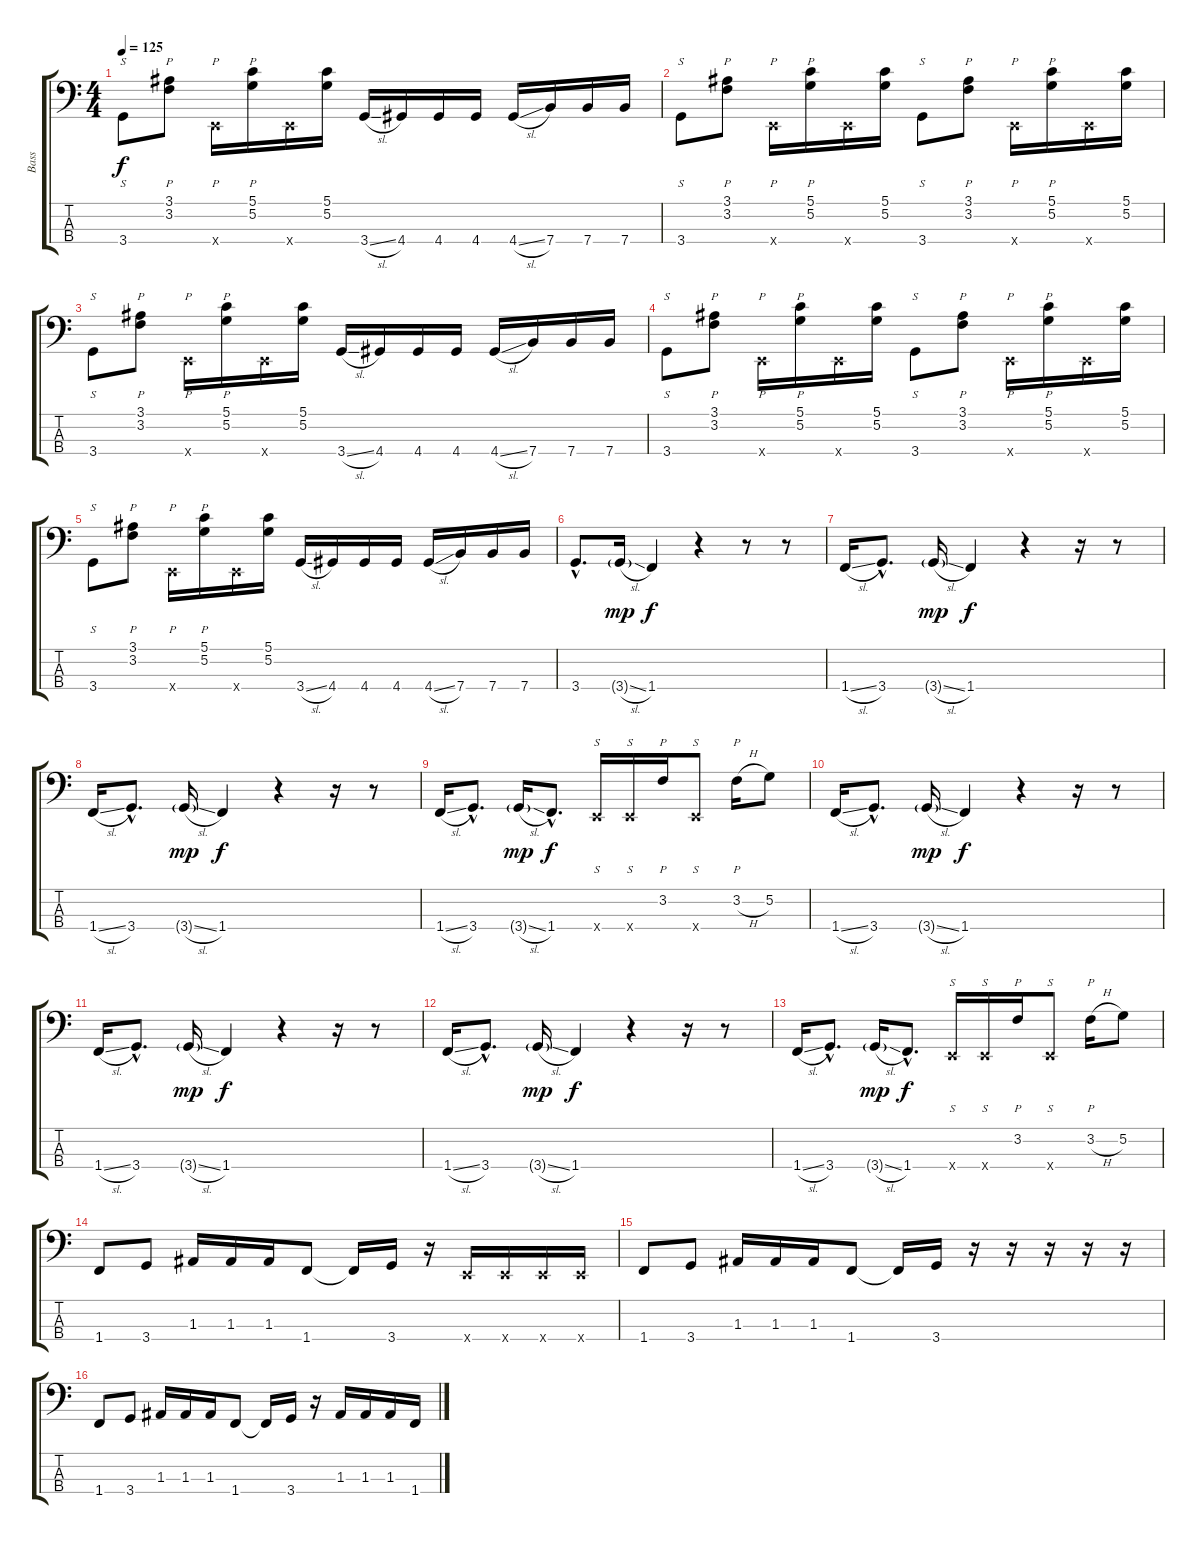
\track ("Bass" "Bass") {instrument slapbass1}
\staff {score tabs}
\tuning (G2 D2 A1 E1) {hide}
\ts (4 4)
\tempo 125
\clef f4
\ks c
3.4.8{s dy f} (3.1 3.2).8{p} 0.4{x}.16{p} (5.1 5.2).16{p} 0.4{x}.16 (5.1 5.2).16 3.4{sl}.16 4.4.16 4.4.16 4.4.16 4.4{sl}.16 7.4.16 7.4.16 7.4.16 |
3.4.8{s} (3.1 3.2).8{p} 0.4{x}.16{p} (5.1 5.2).16{p} 0.4{x}.16 (5.1 5.2).16 3.4.8{s} (3.1 3.2).8{p} 0.4{x}.16{p} (5.1 5.2).16{p} 0.4{x}.16 (5.1 5.2).16 |
3.4.8{s} (3.1 3.2).8{p} 0.4{x}.16{p} (5.1 5.2).16{p} 0.4{x}.16 (5.1 5.2).16 3.4{sl}.16 4.4.16 4.4.16 4.4.16 4.4{sl}.16 7.4.16 7.4.16 7.4.16 |
3.4.8{s} (3.1 3.2).8{p} 0.4{x}.16{p} (5.1 5.2).16{p} 0.4{x}.16 (5.1 5.2).16 3.4.8{s} (3.1 3.2).8{p} 0.4{x}.16{p} (5.1 5.2).16{p} 0.4{x}.16 (5.1 5.2).16 |
3.4.8{s} (3.1 3.2).8{p} 0.4{x}.16{p} (5.1 5.2).16{p} 0.4{x}.16 (5.1 5.2).16 3.4{sl}.16 4.4.16 4.4.16 4.4.16 4.4{sl}.16 7.4.16 7.4.16 7.4.16 |
3.4{hac}.8{d} 3.4{sl g}.16{dy mp} 1.4.4{dy f} r.4 r.8 r.8 |
1.4{sl}.16 3.4{hac}.8{d} 3.4{sl g}.16{dy mp} 1.4.4{dy f} r.4 r.16 r.8 |
1.4{sl}.16 3.4{hac}.8{d} 3.4{sl g}.16{dy mp} 1.4.4{dy f} r.4 r.16 r.8 |
1.4{sl}.16 3.4{hac}.8{d} 3.4{sl g}.16{dy mp} 1.4{hac}.8{d dy f} 0.4{x}.16{s} 0.4{x}.16{s} 3.2.16{p} 0.4{x}.8{s} 3.2{h}.16{p} 5.2.8 |
1.4{sl}.16 3.4{hac}.8{d} 3.4{sl g}.16{dy mp} 1.4.4{dy f} r.4 r.16 r.8 |
1.4{sl}.16 3.4{hac}.8{d} 3.4{sl g}.16{dy mp} 1.4.4{dy f} r.4 r.16 r.8 |
1.4{sl}.16 3.4{hac}.8{d} 3.4{sl g}.16{dy mp} 1.4.4{dy f} r.4 r.16 r.8 |
1.4{sl}.16 3.4{hac}.8{d} 3.4{sl g}.16{dy mp} 1.4{hac}.8{d dy f} 0.4{x}.16{s} 0.4{x}.16{s} 3.2.16{p} 0.4{x}.8{s} 3.2{h}.16{p} 5.2.8 |
1.4.8 3.4.8 1.3.16 1.3.16 1.3.16 1.4.8 1.4{t}.16 3.4.16 r.16 0.4{x}.16 0.4{x}.16 0.4{x}.16 0.4{x}.16 |
1.4.8 3.4.8 1.3.16 1.3.16 1.3.16 1.4.8 1.4{t}.16 3.4.16 r.16 r.16 r.16 r.16 r.16 |
1.4.8 3.4.8 1.3.16 1.3.16 1.3.16 1.4.8 1.4{t}.16 3.4.16 r.16 1.3.16 1.3.16 1.3.16 1.4.16
